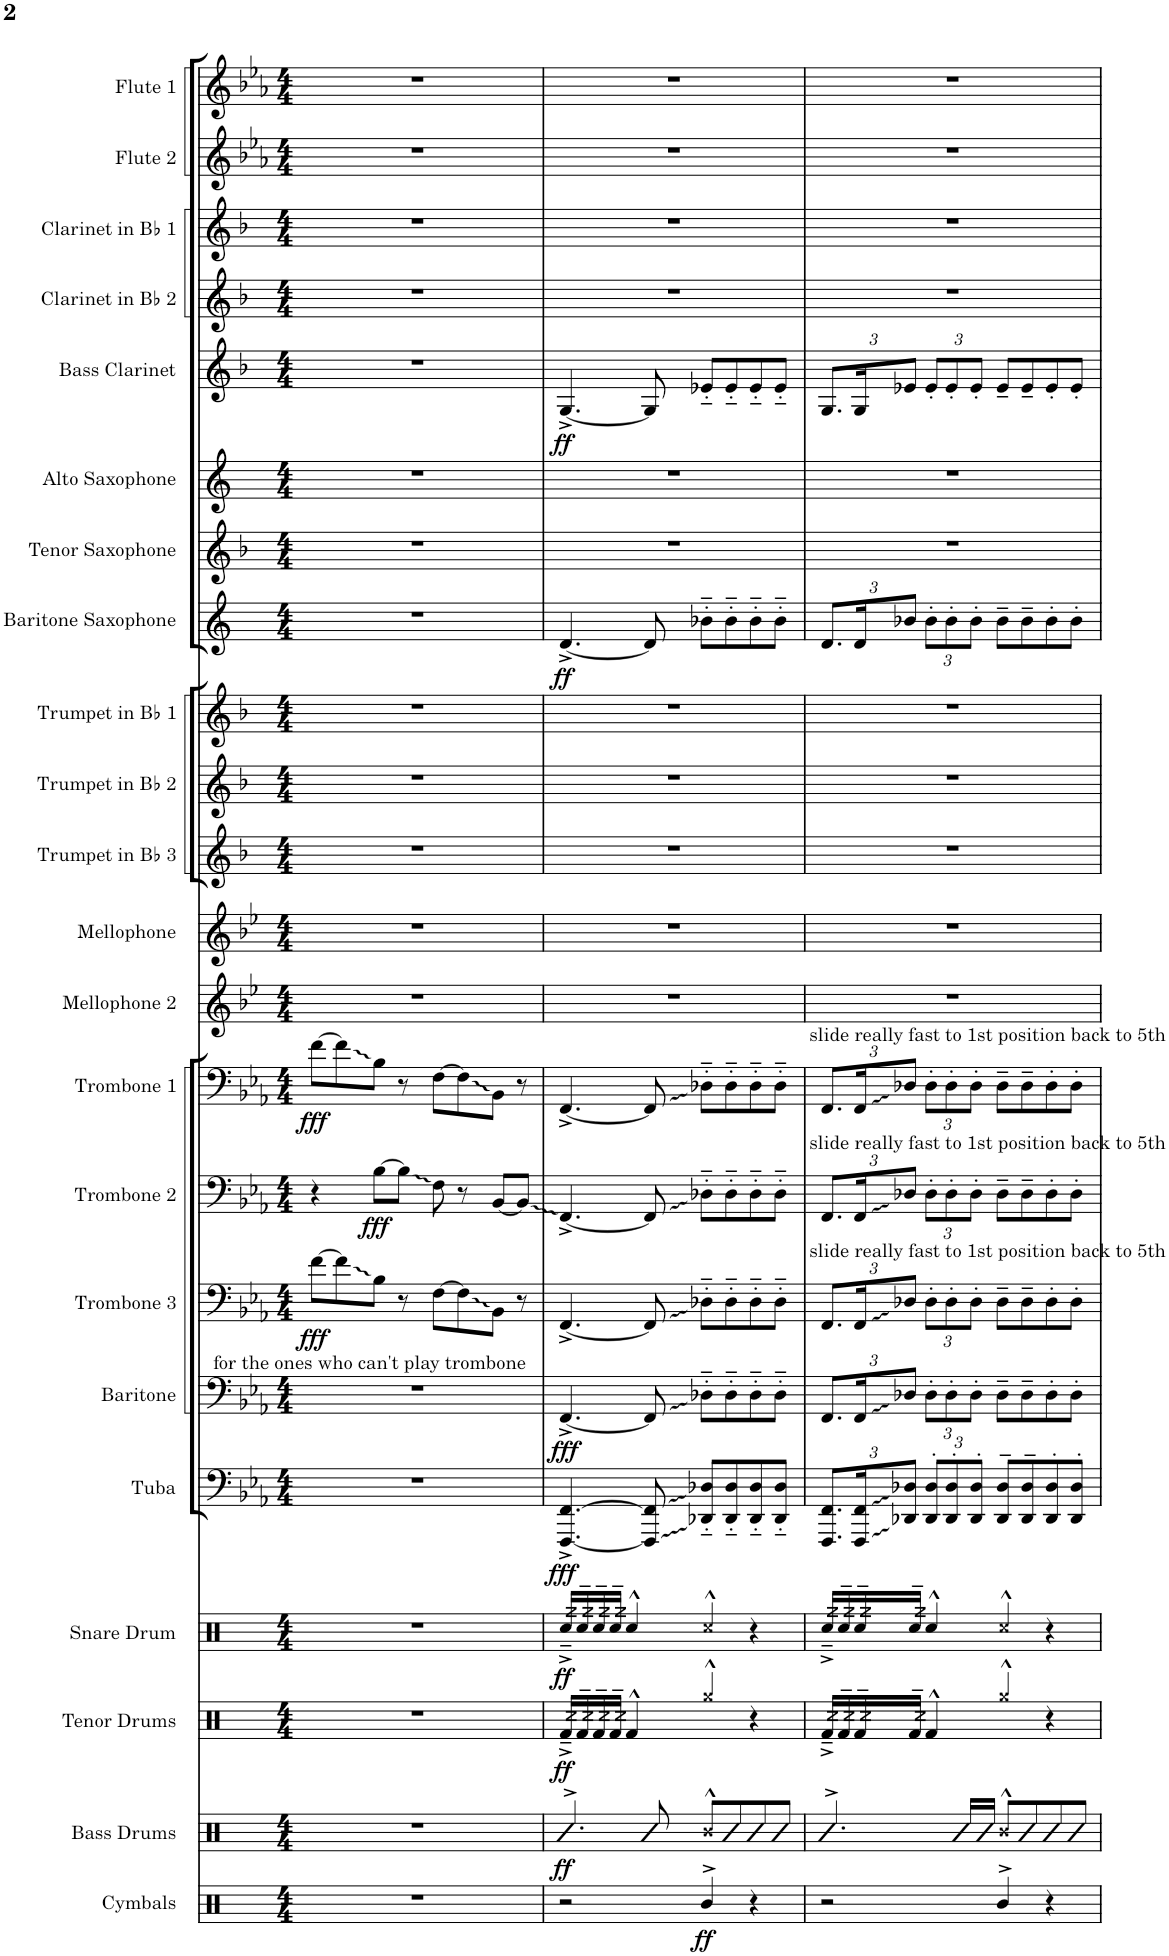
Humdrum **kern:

**kern	**dynam	**kern	**dynam	**kern	**dynam	**kern	**dynam	**kern	**dynam	**kern	**dynam	**kern	**dynam	**kern	**dynam	**kern	**dynam	**kern	**kern	**kern	**kern	**kern	**kern	**dynam	**kern	**kern	**kern	**dynam	**kern	**kern	**kern	**kern
*part22	*part22	*part21	*part21	*part20	*part20	*part19	*part19	*part18	*part18	*part17	*part17	*part16	*part16	*part15	*part15	*part14	*part14	*part13	*part12	*part11	*part10	*part9	*part8	*part8	*part7	*part6	*part5	*part5	*part4	*part3	*part2	*part1
*staff22	*staff22	*staff21	*staff21	*staff20	*staff20	*staff19	*staff19	*staff18	*staff18	*staff17	*staff17	*staff16	*staff16	*staff15	*staff15	*staff14	*staff14	*staff13	*staff12	*staff11	*staff10	*staff9	*staff8	*staff8	*staff7	*staff6	*staff5	*staff5	*staff4	*staff3	*staff2	*staff1
*I"Cymbals	*	*I"Bass Drums	*	*I"Tenor Drums	*	*I"Snare Drum	*	*I"Tuba	*	*I"Baritone	*	*I"Trombone 3	*	*I"Trombone 2	*	*I"Trombone 1	*	*I"Mellophone 2	*I"Mellophone	*I"Trumpet in Bb 3	*I"Trumpet in Bb 2	*I"Trumpet in Bb 1	*I"Baritone Saxophone	*	*I"Tenor Saxophone	*I"Alto Saxophone	*I"Bass Clarinet	*	*I"Clarinet in Bb 2	*I"Clarinet in Bb 1	*I"Flute 2	*I"Flute 1
*I'Cym.	*	*I'B.D.	*	*I'T.D.	*	*I'S.D.	*	*I'Tba.	*	*I'Bar.	*	*I'Tbn. 3	*	*I'Tbn. 2	*	*I'Tbn. 1	*	*I'Mello. 2	*I'Mello.	*I'Tpt. in Bb 3	*I'Tpt. in Bb 2	*I'Tpt. in Bb 1	*I'Bar. Sax.	*	*I'T. Sax.	*I'A. Sax.	*I'B. Cl.	*	*I'Cl. in Bb 2	*I'Cl. in Bb 1	*I'Fl. 2	*I'Fl. 1
*clefX	*	*clefX	*	*clefX	*	*clefX	*	*clefF4	*	*clefF4	*	*clefF4	*	*clefF4	*	*clefF4	*	*clefG2	*clefG2	*clefG2	*clefG2	*clefG2	*clefG2	*	*clefG2	*clefG2	*clefG2	*	*clefG2	*clefG2	*clefG2	*clefG2
*	*	*	*	*	*	*	*	*	*	*	*	*	*	*	*	*	*	*Trd4c7	*Trd4c7	*Trd1c2	*Trd1c2	*Trd1c2	*Trd12c21	*	*Trd8c14	*Trd5c9	*Trd8c14	*	*Trd1c2	*Trd1c2	*	*
*k[]	*	*k[]	*	*k[]	*	*k[]	*	*k[b-e-a-]	*	*k[b-e-a-]	*	*k[b-e-a-]	*	*k[b-e-a-]	*	*k[b-e-a-]	*	*k[b-e-]	*k[b-e-]	*k[b-]	*k[b-]	*k[b-]	*k[]	*	*k[b-]	*k[]	*k[b-]	*	*k[b-]	*k[b-]	*k[b-e-a-]	*k[b-e-a-]
*M4/4	*	*M4/4	*	*M4/4	*	*M4/4	*	*M4/4	*	*M4/4	*	*M4/4	*	*M4/4	*	*M4/4	*	*M4/4	*M4/4	*M4/4	*M4/4	*M4/4	*M4/4	*	*M4/4	*M4/4	*M4/4	*	*M4/4	*M4/4	*M4/4	*M4/4
=1	=1	=1	=1	=1	=1	=1	=1	=1	=1	=1	=1	=1	=1	=1	=1	=1	=1	=1	=1	=1	=1	=1	=1	=1	=1	=1	=1	=1	=1	=1	=1	=1
!	!	!	!	!	!	!	!	!	!	!LO:TX:a:t=for the ones who can't play trombone	!	!	!	!	!	!	!	!	!	!	!	!	!	!	!	!	!	!	!	!	!	!
!	!	!	!	!	!	!	!	!	!	!	!	!	!LO:DY:b	!	!	!	!LO:DY:b	!	!	!	!	!	!	!	!	!	!	!	!	!	!	!
1r	.	1r	.	1r	.	1r	.	1r	.	1r	.	[8f\L	fff	4r	.	[8f\L	fff	1r	1r	1r	1r	1r	1r	.	1r	1r	1r	.	1r	1r	1r	1r
.	.	.	.	.	.	.	.	.	.	.	.	8f\]	.	.	.	8f\]	.	.	.	.	.	.	.	.	.	.	.	.	.	.	.	.
!	!	!	!	!	!	!	!	!	!	!	!	!	!	!	!LO:DY:b	!	!	!	!	!	!	!	!	!	!	!	!	!	!	!	!	!
.	.	.	.	.	.	.	.	.	.	.	.	8B-\J	.	[8B-\L	fff	8B-\J	.	.	.	.	.	.	.	.	.	.	.	.	.	.	.	.
.	.	.	.	.	.	.	.	.	.	.	.	8r	.	8B-\J]	.	8r	.	.	.	.	.	.	.	.	.	.	.	.	.	.	.	.
.	.	.	.	.	.	.	.	.	.	.	.	[8F\L	.	8F\	.	[8F\L	.	.	.	.	.	.	.	.	.	.	.	.	.	.	.	.
.	.	.	.	.	.	.	.	.	.	.	.	8F\]	.	8r	.	8F\]	.	.	.	.	.	.	.	.	.	.	.	.	.	.	.	.
.	.	.	.	.	.	.	.	.	.	.	.	8BB-\J	.	[8BB-/L	.	8BB-\J	.	.	.	.	.	.	.	.	.	.	.	.	.	.	.	.
.	.	.	.	.	.	.	.	.	.	.	.	8r	.	8BB-/J]	.	8r	.	.	.	.	.	.	.	.	.	.	.	.	.	.	.	.
=2	=2	=2	=2	=2	=2	=2	=2	=2	=2	=2	=2	=2	=2	=2	=2	=2	=2	=2	=2	=2	=2	=2	=2	=2	=2	=2	=2	=2	=2	=2	=2	=2
*	*	*	*	*^	*	*	*	*	*	*	*	*	*	*	*	*	*	*	*	*	*	*	*	*	*	*	*	*	*	*	*	*
!	!	!	!LO:DY:b	!	!	!LO:DY:b	!	!LO:DY:b	!	!LO:DY:b	!	!LO:DY:b	!	!	!	!	!	!	!	!	!	!	!	!	!LO:DY:b	!	!	!	!LO:DY:b	!	!	!	!
*	*	*	*	*tremolo	*	*	*	*	*	*	*	*	*	*	*	*	*	*	*	*	*	*	*	*	*	*	*	*	*	*	*	*	*
*	*	*	*	*	*	*	*tremolo	*	*	*	*	*	*	*	*	*	*	*	*	*	*	*	*	*	*	*	*	*	*	*	*	*	*
2r	.	4.R^>/	ff	16Rf~^/LL	2ryy	ff	16Rcc~^/LL	ff	[4.FFF/^ [4.FF/^	fff	[4.FF^/	fff	[4.FF^/	.	[4.FF^/	.	[4.FF^/	.	1r	1r	1r	1r	1r	[4.d^/	ff	1r	1r	[4.G^/	ff	1r	1r	1r	1r
.	.	.	.	16Rf~^/	.	.	16Rcc~^/	.	.	.	.	.	.	.	.	.	.	.	.	.	.	.	.	.	.	.	.	.	.	.	.	.	.
*	*	*	*	*tremolo	*	*	*	*	*	*	*	*	*	*	*	*	*	*	*	*	*	*	*	*	*	*	*	*	*	*	*	*	*
*	*	*	*	*	*	*	*tremolo	*	*	*	*	*	*	*	*	*	*	*	*	*	*	*	*	*	*	*	*	*	*	*	*	*	*
.	.	.	.	16Rf~>/	.	.	16Rcc~>/	.	.	.	.	.	.	.	.	.	.	.	.	.	.	.	.	.	.	.	.	.	.	.	.	.	.
.	.	.	.	16Rf~>/	.	.	16Rcc~>/	.	.	.	.	.	.	.	.	.	.	.	.	.	.	.	.	.	.	.	.	.	.	.	.	.	.
.	.	.	.	4Rf^^/	.	.	4Rcc^^/	.	.	.	.	.	.	.	.	.	.	.	.	.	.	.	.	.	.	.	.	.	.	.	.	.	.
.	.	8R/	.	.	.	.	.	.	8FFF/] 8FF/]	.	8FF/]	.	8FF/]	.	8FF/]	.	8FF/]	.	.	.	.	.	.	8d/]	.	.	.	8G/]	.	.	.	.	.
!	!LO:DY:b	!	!	!	!	!	!	!	!	!	!	!	!	!	!	!	!	!	!	!	!	!	!	!	!	!	!	!	!	!	!	!	!
4R^>/	ff	8R^^/L	.	4Rgg^^/	4Rgg^^	.	4Rcc^^/	.	8DD-X/'~ 8D-X/'~L	.	8D-X'~\L	.	8D-X'~\L	.	8D-X'~\L	.	8D-X'~\L	.	.	.	.	.	.	8b-X'~\L	.	.	.	8e-X'~/L	.	.	.	.	.
.	.	8R/	.	.	.	.	.	.	8DD-/'~ 8D-/'~	.	8D-'~\	.	8D-'~\	.	8D-'~\	.	8D-'~\	.	.	.	.	.	.	8b-'~\	.	.	.	8e-'~/	.	.	.	.	.
4r	.	8R/	.	4r	4ryy	.	4r	.	8DD-/'~ 8D-/'~	.	8D-'~\	.	8D-'~\	.	8D-'~\	.	8D-'~\	.	.	.	.	.	.	8b-'~\	.	.	.	8e-'~/	.	.	.	.	.
.	.	8R/J	.	.	.	.	.	.	8DD-/'~ 8D-/'~J	.	8D-'~\J	.	8D-'~\J	.	8D-'~\J	.	8D-'~\J	.	.	.	.	.	.	8b-'~\J	.	.	.	8e-'~/J	.	.	.	.	.
=3	=3	=3	=3	=3	=3	=3	=3	=3	=3	=3	=3	=3	=3	=3	=3	=3	=3	=3	=3	=3	=3	=3	=3	=3	=3	=3	=3	=3	=3	=3	=3	=3	=3
*	*	*	*	*	*	*	*	*	*Xbrackettup	*	*Xbrackettup	*	*Xbrackettup	*	*Xbrackettup	*	*Xbrackettup	*	*	*	*	*	*	*Xbrackettup	*	*	*	*Xbrackettup	*	*	*	*	*
*	*	*	*	*tremolo	*	*	*	*	*	*	*	*	*	*	*	*	*	*	*	*	*	*	*	*	*	*	*	*	*	*	*	*	*
*	*	*	*	*	*	*	*tremolo	*	*	*	*	*	*	*	*	*	*	*	*	*	*	*	*	*	*	*	*	*	*	*	*	*	*
2r	.	4.R^>/	.	16Rf~^/LL	2ryy	.	16Rcc~^/LL	.	12.FFF/ 12.FF/L	.	12.FF/L	.	12.FF/L	.	12.FF/L	.	12.FF/L	.	1r	1r	1r	1r	1r	12.d/L	.	1r	1r	12.G/L	.	1r	1r	1r	1r
.	.	.	.	16Rf~^/	.	.	16Rcc~^/	.	.	.	.	.	.	.	.	.	.	.	.	.	.	.	.	.	.	.	.	.	.	.	.	.	.
!	!	!	!	!	!	!	!	!	!	!	!	!	!	!	!	!	!LO:TX:a:t=slide really fast to 1st position back to 5th	!	!	!	!	!	!	!	!	!	!	!	!	!	!	!	!
!	!	!	!	!	!	!	!	!	!	!	!	!	!	!	!LO:TX:a:t=slide really fast to 1st position back to 5th	!	!	!	!	!	!	!	!	!	!	!	!	!	!	!	!	!	!
!	!	!	!	!	!	!	!	!	!	!	!	!	!LO:TX:a:t=slide really fast to 1st position back to 5th	!	!	!	!	!	!	!	!	!	!	!	!	!	!	!	!	!	!	!	!
*	*	*	*	*tremolo	*	*	*	*	*	*	*	*	*	*	*	*	*	*	*	*	*	*	*	*	*	*	*	*	*	*	*	*	*
*	*	*	*	*	*	*	*tremolo	*	*	*	*	*	*	*	*	*	*	*	*	*	*	*	*	*	*	*	*	*	*	*	*	*	*
.	.	.	.	16Rf~>/	.	.	16Rcc~>/	.	24FFF/ 24FF/K	.	24FF/K	.	24FF/K	.	24FF/K	.	24FF/K	.	.	.	.	.	.	24d/K	.	.	.	24G/K	.	.	.	.	.
.	.	.	.	.	.	.	.	.	12DD-X/ 12D-X/J	.	12D-X/J	.	12D-X/J	.	12D-X/J	.	12D-X/J	.	.	.	.	.	.	12b-X/J	.	.	.	12e-X/J	.	.	.	.	.
.	.	.	.	16Rf~>/	.	.	16Rcc~>/	.	.	.	.	.	.	.	.	.	.	.	.	.	.	.	.	.	.	.	.	.	.	.	.	.	.
.	.	.	.	4Rf^^/	.	.	4Rcc^^/	.	12DD-/'> 12D-/'>L	.	12D-'\L	.	12D-'\L	.	12D-'\L	.	12D-'\L	.	.	.	.	.	.	12b-'\L	.	.	.	12e-'/L	.	.	.	.	.
.	.	.	.	.	.	.	.	.	12DD-/'> 12D-/'>	.	12D-'\	.	12D-'\	.	12D-'\	.	12D-'\	.	.	.	.	.	.	12b-'\	.	.	.	12e-'/	.	.	.	.	.
.	.	16R/LL	.	.	.	.	.	.	.	.	.	.	.	.	.	.	.	.	.	.	.	.	.	.	.	.	.	.	.	.	.	.	.
.	.	.	.	.	.	.	.	.	12DD-/'> 12D-/'>J	.	12D-'\J	.	12D-'\J	.	12D-'\J	.	12D-'\J	.	.	.	.	.	.	12b-'\J	.	.	.	12e-'/J	.	.	.	.	.
.	.	16R/JJ	.	.	.	.	.	.	.	.	.	.	.	.	.	.	.	.	.	.	.	.	.	.	.	.	.	.	.	.	.	.	.
4R^>/	.	8R^^/L	.	4Rgg^^/	4Rgg^^	.	4Rcc^^/	.	8DD-/~> 8D-/~>L	.	8D-~\L	.	8D-~\L	.	8D-~\L	.	8D-~\L	.	.	.	.	.	.	8b-~\L	.	.	.	8e-~/L	.	.	.	.	.
.	.	8R/	.	.	.	.	.	.	8DD-/~> 8D-/~>	.	8D-~\	.	8D-~\	.	8D-~\	.	8D-~\	.	.	.	.	.	.	8b-~\	.	.	.	8e-~/	.	.	.	.	.
4r	.	8R/	.	4r	4ryy	.	4r	.	8DD-/'> 8D-/'>	.	8D-'\	.	8D-'\	.	8D-'\	.	8D-'\	.	.	.	.	.	.	8b-'\	.	.	.	8e-'/	.	.	.	.	.
.	.	8R/J	.	.	.	.	.	.	8DD-/'> 8D-/'>J	.	8D-'\J	.	8D-'\J	.	8D-'\J	.	8D-'\J	.	.	.	.	.	.	8b-'\J	.	.	.	8e-'/J	.	.	.	.	.
*	*	*	*	*v	*v	*	*	*	*	*	*	*	*	*	*	*	*	*	*	*	*	*	*	*	*	*	*	*	*	*	*	*	*
=	=	=	=	=	=	=	=	=	=	=	=	=	=	=	=	=	=	=	=	=	=	=	=	=	=	=	=	=	=	=	=	=
*-	*-	*-	*-	*-	*-	*-	*-	*-	*-	*-	*-	*-	*-	*-	*-	*-	*-	*-	*-	*-	*-	*-	*-	*-	*-	*-	*-	*-	*-	*-	*-	*-
